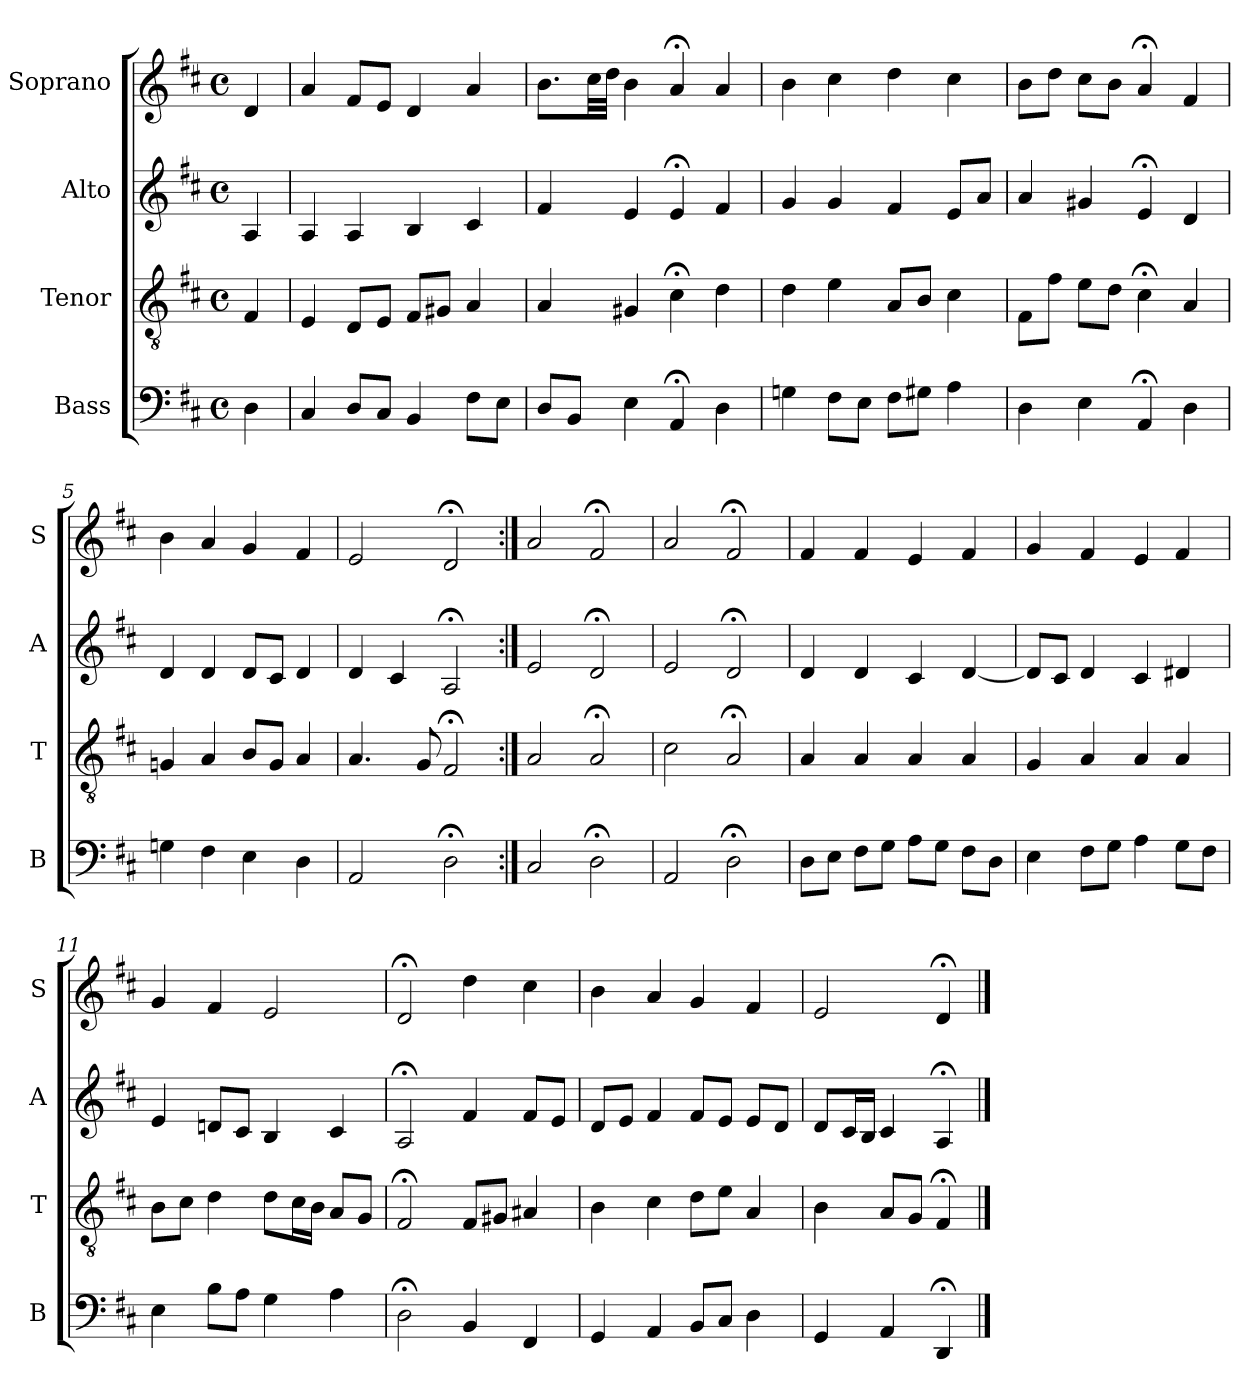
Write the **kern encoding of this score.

**kern	**kern	**kern	**kern
*part4	*part3	*part2	*part1
*staff4	*staff3	*staff2	*staff1
*I"Bass	*I"Tenor	*I"Alto	*I"Soprano
*I'B	*I'T	*I'A	*I'S
*clefF4	*clefGv2	*clefG2	*clefG2
*k[f#c#]	*k[f#c#]	*k[f#c#]	*k[f#c#]
*D:	*D:	*D:	*D:
*M4/4	*M4/4	*M4/4	*M4/4
*met(c)	*met(c)	*met(c)	*met(c)
*MM100	*MM100	*MM100	*MM100
=	=	=	=
4D	4F#	4A	4d
=1	=1	=1	=1
4C#	4E	4A	4a
8DL	8DL	4A	8f#L
8C#J	8EJ	.	8eJ
4BB	8F#L	4B	4di
.	8G#XiJ	.	.
8F#L	4Ai	4c#	4ai
8EJ	.	.	.
=2	=2	=2	=2
8DL	4A	4f#	8.bL
8BBJ	.	.	.
.	.	.	32cc#LL
.	.	.	32ddJJJ
4E	4G#X	4e	4b
4AA;<	4c#;<	4e;<	4a;<
4D	4d	4f#	4a
=3	=3	=3	=3
4Gn	4d	4g	4b
8F#L	4e	4g	4cc#
8EJ	.	.	.
8F#L	8AL	4f#	4dd
8G#XJ	8BJ	.	.
4A	4c#	8eL	4cc#
.	.	8aJ	.
=4	=4	=4	=4
4D	8F#L	4a	8bL
.	8f#J	.	8ddJ
4E	8eL	4g#X	8cc#L
.	8dJ	.	8bJ
4AA;<	4c#;<	4e;<	4a;<
4D	4A	4d	4f#
=5	=5	=5	=5
4Gn	4Gn	4d	4b
4F#	4A	4d	4a
4E	8BL	8dL	4g
.	8GJ	8c#J	.
4D	4A	4d	4f#
=6	=6	=6	=6
2AA	4.A	4d	2e
.	.	4c#	.
.	8G	.	.
2D;<	2F#;<i	2A;<	2d;<i
=7:|!	=7:|!	=7:|!	=7:|!
2C#	2Ai	2e	2ai
2D;<	2A;<	2d;<	2f#;<
=8	=8	=8	=8
2AA	2c#	2e	2a
2D;<	2A;<	2d;<	2f#;<
=9	=9	=9	=9
8DL	4A	4d	4f#
8EJ	.	.	.
8F#L	4A	4d	4f#
8GJ	.	.	.
8AL	4A	4c#	4e
8GJ	.	.	.
8F#L	4A	[4d	4f#
8DJ	.	.	.
=10	=10	=10	=10
4E	4G	8dL]	4g
.	.	8c#J	.
8F#L	4A	4d	4f#
8GJ	.	.	.
4A	4A	4c#	4e
8GL	4A	4d#X	4f#
8F#J	.	.	.
=11	=11	=11	=11
4E	8BL	4e	4g
.	8c#J	.	.
8BL	4d	8dnL	4f#
8AJ	.	8c#J	.
4G	8dL	4B	2e
.	16c#L	.	.
.	16BJJ	.	.
4A	8AL	4c#	.
.	8GJ	.	.
=12	=12	=12	=12
2D;<	2F#;<	2A;<	2d;<
4BB	8F#L	4f#	4dd
.	8G#XJ	.	.
4FF#	4A#X	8f#L	4cc#
.	.	8eJ	.
=13	=13	=13	=13
4GG	4B	8dL	4b
.	.	8eJ	.
4AA	4c#	4f#	4a
8BBL	8dL	8f#L	4g
8C#J	8eJ	8eJ	.
4D	4A	8eL	4f#
.	.	8dJ	.
=14	=14	=14	=14
4GG	4B	8dL	2e
.	.	16c#L	.
.	.	16BJJ	.
4AA	8AL	4c#	.
.	8GJ	.	.
4DD;<	4F#;<	4A;<	4d;<
==	==	==	==
*-	*-	*-	*-
